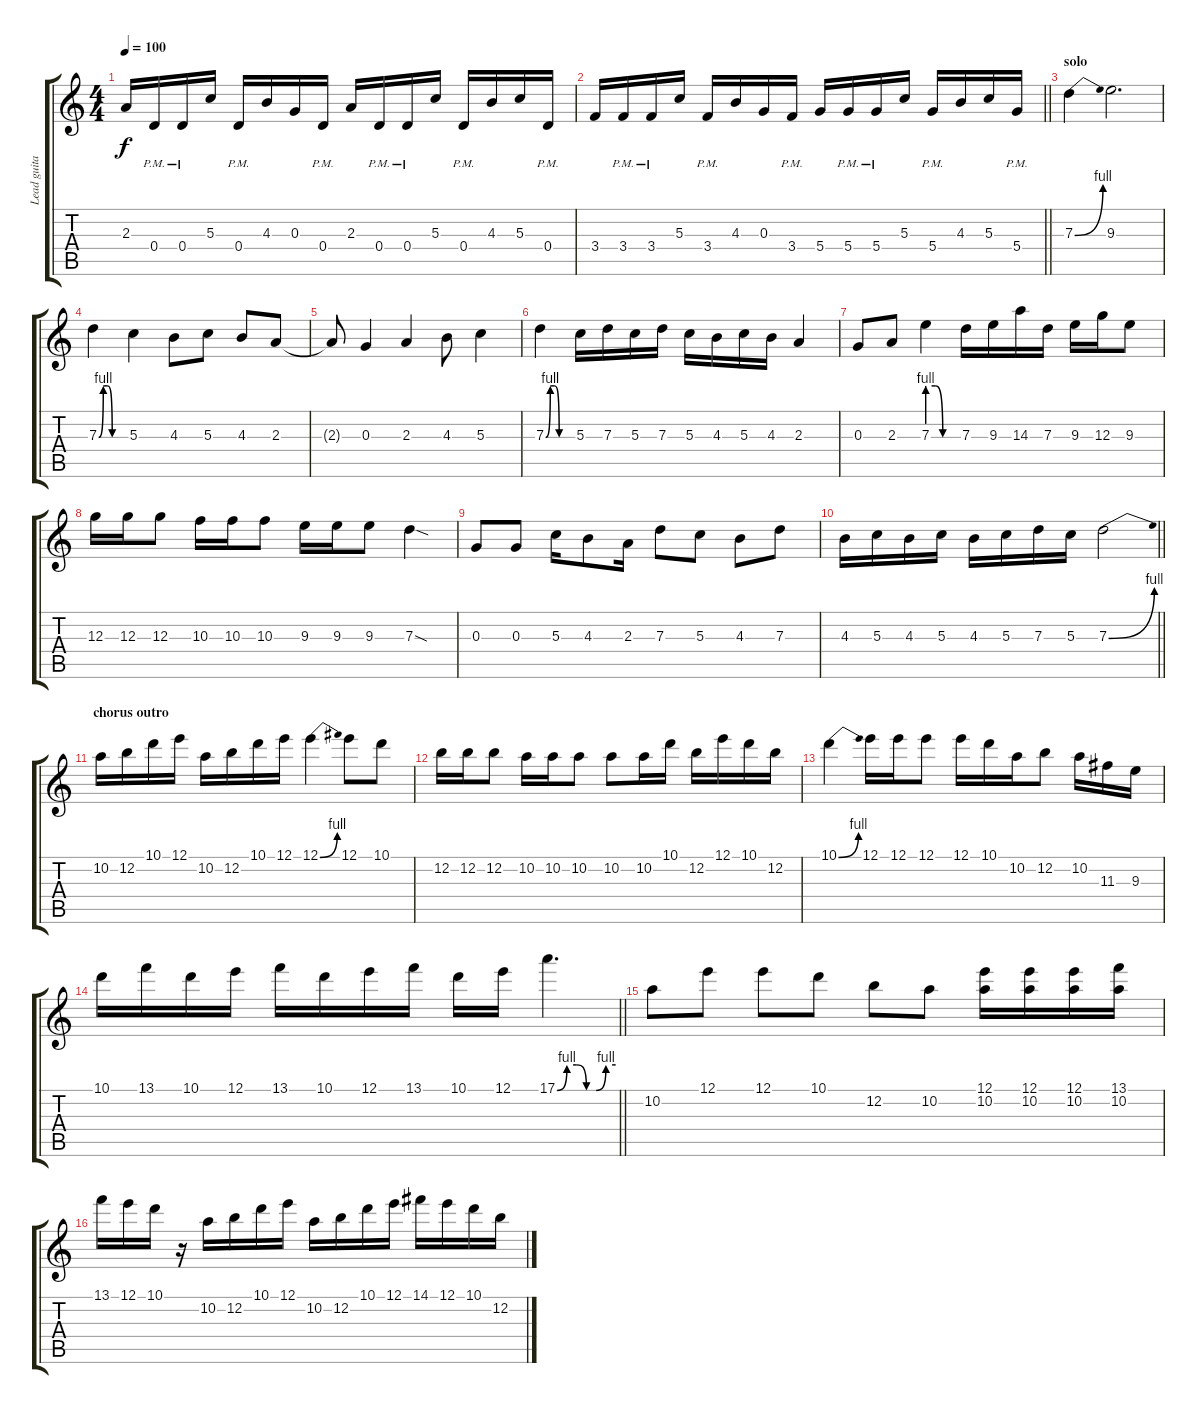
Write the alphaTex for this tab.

\track ("Lead guitar" "Lead guita") {instrument distortionguitar}
\staff {score tabs}
\tuning (E4 B3 G3 D3 A2 D2) {hide}
\ts (4 4)
\tempo 100
\clef g2
\ks c
2.3.16{dy f} 0.4{pm}.16 0.4{pm}.16 5.3.16 0.4{pm}.16 4.3.16 0.3.16 0.4{pm}.16 2.3.16 0.4{pm}.16 0.4{pm}.16 5.3.16 0.4{pm}.16 4.3.16 5.3.16 0.4{pm}.16 |
\barLineRight lightlight
3.4.16 3.4{pm}.16 3.4{pm}.16 5.3.16 3.4{pm}.16 4.3.16 0.3.16 3.4{pm}.16 5.4.16 5.4{pm}.16 5.4{pm}.16 5.3.16 5.4{pm}.16 4.3.16 5.3.16 5.4{pm}.16 |
\section ("" "solo")
7.3{be (bend 0 0 60 4)}.4 9.3.2{d} |
7.3{be (custom 0 0 10 4 20 4 30 0 60 0)}.4 5.3.4 4.3.8 5.3.8 4.3.8 2.3.8 |
2.3{t}.8 0.3.4 2.3.4 4.3.8 5.3.4 |
7.3{be (custom 0 0 10 4 20 4 30 0 60 0)}.4 5.3.16 7.3.16 5.3.16 7.3.16 5.3.16 4.3.16 5.3.16 4.3.16 2.3.4 |
0.3.8 2.3.8 7.3{be (custom 0 4 15 4 30 0 60 0)}.4 7.3.16 9.3.16 14.3.16 7.3.16 9.3.16 12.3.16 9.3.8 |
12.3.16 12.3.16 12.3.8 10.3.16 10.3.16 10.3.8 9.3.16 9.3.16 9.3.8 7.3{sod}.4 |
0.3.8 0.3.8 5.3.16 4.3.8 2.3.16 7.3.8 5.3.8 4.3.8 7.3.8 |
\barLineRight lightlight
4.3.16 5.3.16 4.3.16 5.3.16 4.3.16 5.3.16 7.3.16 5.3.16 7.3{be (bend 0 0 60 4)}.2 |
\section ("" "chorus outro")
10.2.16 12.2.16 10.1.16 12.1.16 10.2.16 12.2.16 10.1.16 12.1.16 12.1{be (bend 0 0 60 4)}.4 12.1.8 10.1.8 |
12.2.16 12.2.16 12.2.8 10.2.16 10.2.16 10.2.8 10.2.8 10.2.16 10.1.16 12.2.16 12.1.16 10.1.16 12.2.16 |
10.1{be (bend 0 0 60 4)}.4 12.1.16 12.1.16 12.1.8 12.1.16 10.1.16 10.2.16 12.2.8 10.2.16 11.3.16 9.3.16 |
\barLineRight lightlight
10.1.16 13.1.16 10.1.16 12.1.16 13.1.16 10.1.16 12.1.16 13.1.16 10.1.16 12.1.16 17.1{be (custom 0 0 10 4 20 4 30 0 40 0 50 4 60 4)}.4{d} |
10.2.8 12.1.8 12.1.8 10.1.8 12.2.8 10.2.8 (12.1 10.2).16 (12.1 10.2).16 (12.1 10.2).16 (13.1 10.2).16 |
13.1.16 12.1.16 10.1.16 r.16 10.2.16 12.2.16 10.1.16 12.1.16 10.2.16 12.2.16 10.1.16 12.1.16 14.1.16 12.1.16 10.1.16 12.2.16
